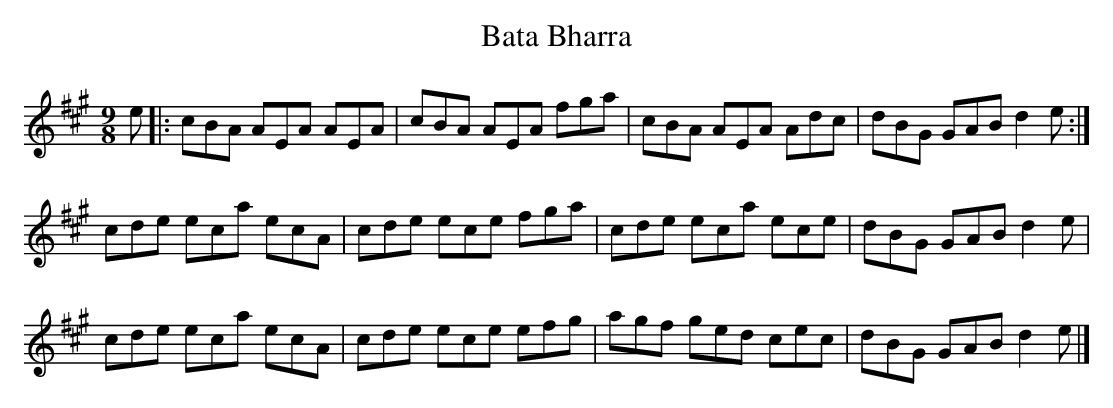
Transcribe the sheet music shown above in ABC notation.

X:1
T:Bata Bharra
M:9/8
L:1/8
K:A
e|:cBA AEA AEA|cBA AEA fga|cBA AEA Adc|dBG GAB d2e:|
cde eca ecA|cde ece fga|cde eca ece|dBG GAB d2e |
cde eca ecA|cde ece efg|agf ged cec|dBG GAB d2e|]
